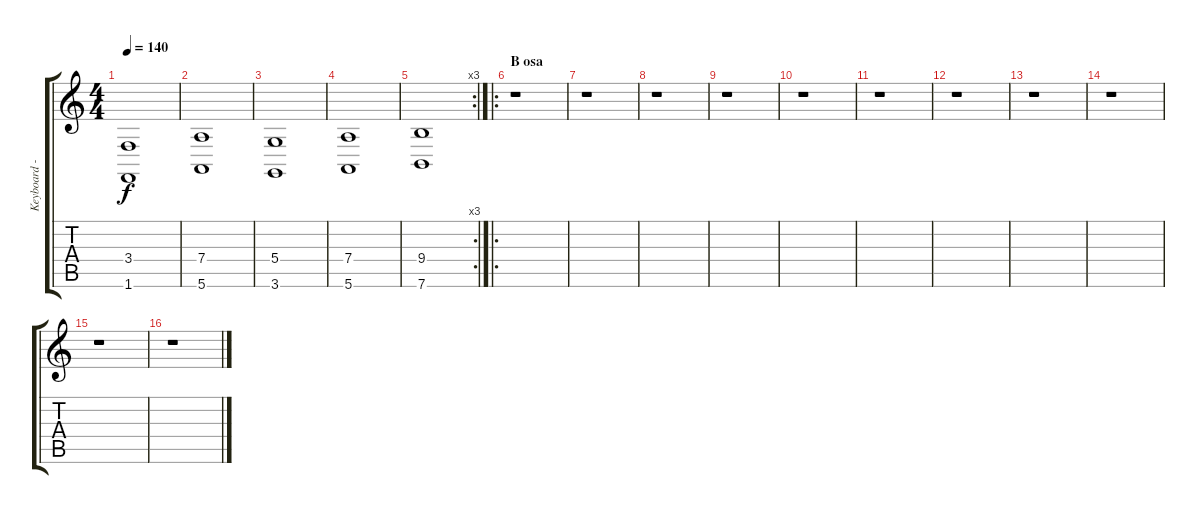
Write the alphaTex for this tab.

\track ("Keyboard - Choir Aah" "Keyboard -") {instrument choiraahs}
\staff {score tabs}
\tuning (E4 B3 G3 D3 A2 E2) {hide}
\ts (4 4)
\tempo 140
\clef g2
\ks c
(3.4 1.6).1{dy f} |
(7.4 5.6).1 |
(5.4 3.6).1 |
(7.4 5.6).1 |
\rc 3
(9.4 7.6).1 |
\ro
\section ("" "B osa")
r.1 |
r.1 |
r.1 |
r.1 |
r.1 |
r.1 |
r.1 |
r.1 |
r.1 |
r.1 |
r.1
